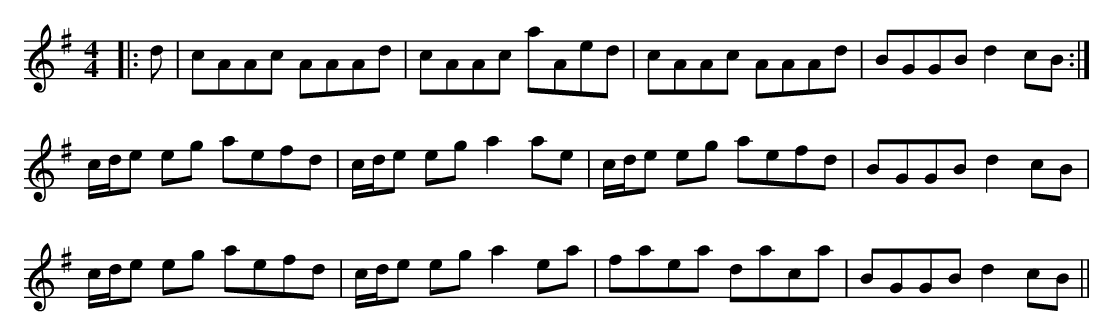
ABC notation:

X:1
M:4/4
K:Ador
|:d|cAAc AAAd|cAAc aAed|cAAc AAAd|BGGB d2cB:|
c/d/e eg aefd|c/d/e eg a2ae|c/d/e eg aefd|BGGB d2 cB|
c/d/e eg aefd|c/d/e eg a2ea|faea daca|BGGB d2cB||
